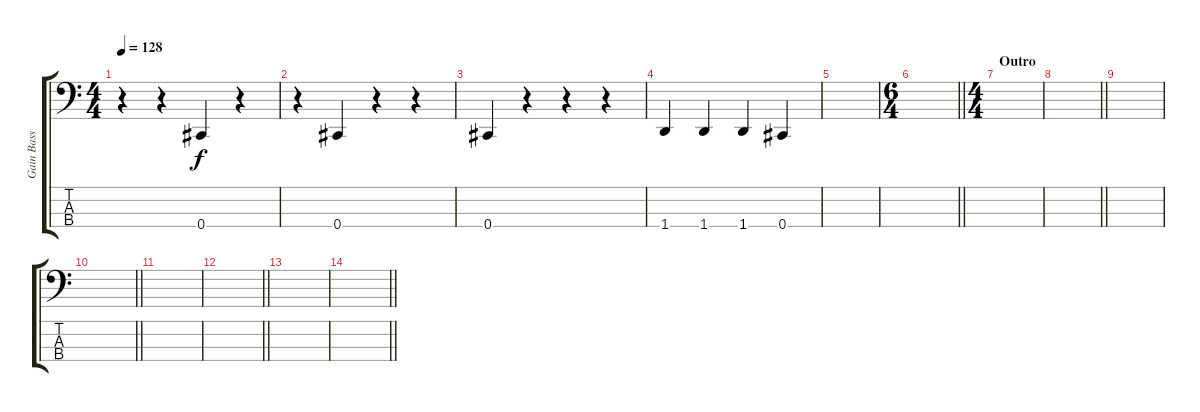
\track ("Gain Bass (ignore)" "Gain Bass ") {instrument overdrivenguitar}
\staff {score tabs}
\tuning (E2 B1 Gb1 Db1) {hide}
\ts (4 4)
\tempo 128
\clef f4
\ks c
r.4{dy f} r.4 0.4.4 r.4 |
r.4 0.4.4 r.4 r.4 |
0.4.4 r.4 r.4 r.4 |
1.4.4 1.4.4 1.4.4 0.4.4 |
|
\ts (6 4)
\barLineRight lightlight
|
\ts (4 4)
\section ("" "Outro")
|
\barLineRight lightlight
|
|
\barLineRight lightlight
|
|
\barLineRight lightlight
|
|
\barLineRight lightlight
